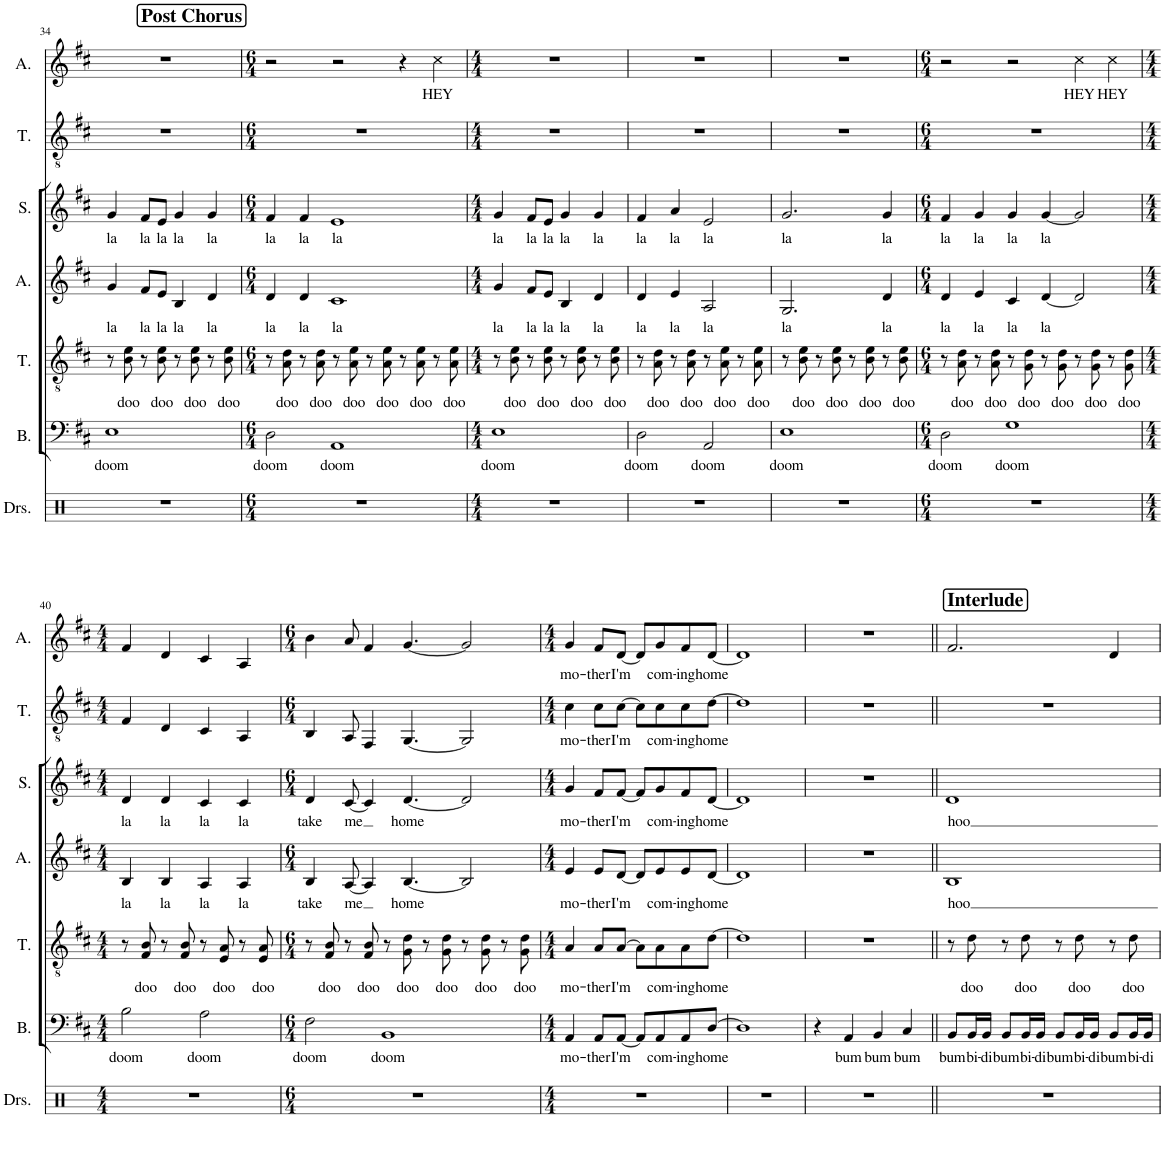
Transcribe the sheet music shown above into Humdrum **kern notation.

**kern	**kern	**text	**kern	**text	**kern	**text	**kern	**text	**kern	**text	**kern	**text
*part7	*part6	*part6	*part5	*part5	*part4	*part4	*part3	*part3	*part2	*part2	*part1	*part1
*staff7	*staff6	*staff6	*staff5	*staff5	*staff4	*staff4	*staff3	*staff3	*staff2	*staff2	*staff1	*staff1
*I"Drumset	*I"Bass	*	*I"Tenor	*	*I"Alto	*	*I"Soprano	*	*I"Tenor	*	*I"Alto	*
*I'Drs.	*I'B.	*	*I'T.	*	*I'A.	*	*I'S.	*	*I'T.	*	*I'A.	*
!!LO:PB:g=z
*clefX	*clefF4	*	*clefGv2	*	*clefG2	*	*clefG2	*	*clefGv2	*	*clefG2	*
*k[]	*k[f#c#]	*	*k[f#c#]	*	*k[f#c#]	*	*k[f#c#]	*	*k[f#c#]	*	*k[f#c#]	*
*M4/4	*M4/4	*	*M4/4	*	*M4/4	*	*M4/4	*	*M4/4	*	*M4/4	*
!!LO:REH:place=s1:a:B:cj:fs=14:t=Post Chorus
=34	=34	=34	=34	=34	=34	=34	=34	=34	=34	=34	=34	=34
!	!	!LO:LY:b	!	!	!	!LO:LY:b	!	!LO:LY:b	!	!	!	!
1r	1E	doom	8r	.	4g/	la	4g/	la	1r	.	1r	.
!	!	!	!	!LO:LY:b	!	!	!	!	!	!	!	!
.	.	.	8B\ 8e\	doo	.	.	.	.	.	.	.	.
!	!	!	!	!	!	!LO:LY:b	!	!LO:LY:b	!	!	!	!
.	.	.	8r	.	8f#/L	la	8f#/L	la	.	.	.	.
!	!	!	!	!LO:LY:b	!	!LO:LY:b	!	!LO:LY:b	!	!	!	!
.	.	.	8B\ 8e\	doo	8e/J	la	8e/J	la	.	.	.	.
!	!	!	!	!	!	!LO:LY:b	!	!LO:LY:b	!	!	!	!
.	.	.	8r	.	4B/	la	4g/	la	.	.	.	.
!	!	!	!	!LO:LY:b	!	!	!	!	!	!	!	!
.	.	.	8B\ 8e\	doo	.	.	.	.	.	.	.	.
!	!	!	!	!	!	!LO:LY:b	!	!LO:LY:b	!	!	!	!
.	.	.	8r	.	4d/	la	4g/	la	.	.	.	.
!	!	!	!	!LO:LY:b	!	!	!	!	!	!	!	!
.	.	.	8B\ 8e\	doo	.	.	.	.	.	.	.	.
=35	=35	=35	=35	=35	=35	=35	=35	=35	=35	=35	=35	=35
*M6/4	*M6/4	*	*M6/4	*	*M6/4	*	*M6/4	*	*M6/4	*	*M6/4	*
!	!	!LO:LY:b	!	!	!	!LO:LY:b	!	!LO:LY:b	!	!	!	!
1.r	2D\	doom	8r	.	4d/	la	4f#/	la	1.r	.	2r	.
!	!	!	!	!LO:LY:b	!	!	!	!	!	!	!	!
.	.	.	8A\ 8d\	doo	.	.	.	.	.	.	.	.
!	!	!	!	!	!	!LO:LY:b	!	!LO:LY:b	!	!	!	!
.	.	.	8r	.	4d/	la	4f#/	la	.	.	.	.
!	!	!	!	!LO:LY:b	!	!	!	!	!	!	!	!
.	.	.	8A\ 8d\	doo	.	.	.	.	.	.	.	.
!	!	!LO:LY:b	!	!	!	!LO:LY:b	!	!LO:LY:b	!	!	!	!
.	1AA	doom	8r	.	1c#	la	1e	la	.	.	2r	.
!	!	!	!	!LO:LY:b	!	!	!	!	!	!	!	!
.	.	.	8A\ 8e\	doo	.	.	.	.	.	.	.	.
.	.	.	8r	.	.	.	.	.	.	.	.	.
!	!	!	!	!LO:LY:b	!	!	!	!	!	!	!	!
.	.	.	8A\ 8e\	doo	.	.	.	.	.	.	.	.
.	.	.	8r	.	.	.	.	.	.	.	4r	.
!	!	!	!	!LO:LY:b	!	!	!	!	!	!	!	!
.	.	.	8A\ 8e\	doo	.	.	.	.	.	.	.	.
!	!	!	!	!	!	!	!	!	!	!	!	!LO:LY:b
.	.	.	8r	.	.	.	.	.	.	.	4cc#\	HEY
!	!	!	!	!LO:LY:b	!	!	!	!	!	!	!	!
.	.	.	8A\ 8e\	doo	.	.	.	.	.	.	.	.
=36	=36	=36	=36	=36	=36	=36	=36	=36	=36	=36	=36	=36
*M4/4	*M4/4	*	*M4/4	*	*M4/4	*	*M4/4	*	*M4/4	*	*M4/4	*
!	!	!LO:LY:b	!	!	!	!LO:LY:b	!	!LO:LY:b	!	!	!	!
1r	1E	doom	8r	.	4g/	la	4g/	la	1r	.	1r	.
!	!	!	!	!LO:LY:b	!	!	!	!	!	!	!	!
.	.	.	8B\ 8e\	doo	.	.	.	.	.	.	.	.
!	!	!	!	!	!	!LO:LY:b	!	!LO:LY:b	!	!	!	!
.	.	.	8r	.	8f#/L	la	8f#/L	la	.	.	.	.
!	!	!	!	!LO:LY:b	!	!LO:LY:b	!	!LO:LY:b	!	!	!	!
.	.	.	8B\ 8e\	doo	8e/J	la	8e/J	la	.	.	.	.
!	!	!	!	!	!	!LO:LY:b	!	!LO:LY:b	!	!	!	!
.	.	.	8r	.	4B/	la	4g/	la	.	.	.	.
!	!	!	!	!LO:LY:b	!	!	!	!	!	!	!	!
.	.	.	8B\ 8e\	doo	.	.	.	.	.	.	.	.
!	!	!	!	!	!	!LO:LY:b	!	!LO:LY:b	!	!	!	!
.	.	.	8r	.	4d/	la	4g/	la	.	.	.	.
!	!	!	!	!LO:LY:b	!	!	!	!	!	!	!	!
.	.	.	8B\ 8e\	doo	.	.	.	.	.	.	.	.
=37	=37	=37	=37	=37	=37	=37	=37	=37	=37	=37	=37	=37
!	!	!LO:LY:b	!	!	!	!LO:LY:b	!	!LO:LY:b	!	!	!	!
1r	2D\	doom	8r	.	4d/	la	4f#/	la	1r	.	1r	.
!	!	!	!	!LO:LY:b	!	!	!	!	!	!	!	!
.	.	.	8A\ 8d\	doo	.	.	.	.	.	.	.	.
!	!	!	!	!	!	!LO:LY:b	!	!LO:LY:b	!	!	!	!
.	.	.	8r	.	4e/	la	4a/	la	.	.	.	.
!	!	!	!	!LO:LY:b	!	!	!	!	!	!	!	!
.	.	.	8A\ 8d\	doo	.	.	.	.	.	.	.	.
!	!	!LO:LY:b	!	!	!	!LO:LY:b	!	!LO:LY:b	!	!	!	!
.	2AA/	doom	8r	.	2A/	la	2e/	la	.	.	.	.
!	!	!	!	!LO:LY:b	!	!	!	!	!	!	!	!
.	.	.	8A\ 8e\	doo	.	.	.	.	.	.	.	.
.	.	.	8r	.	.	.	.	.	.	.	.	.
!	!	!	!	!LO:LY:b	!	!	!	!	!	!	!	!
.	.	.	8A\ 8e\	doo	.	.	.	.	.	.	.	.
=38	=38	=38	=38	=38	=38	=38	=38	=38	=38	=38	=38	=38
!	!	!LO:LY:b	!	!	!	!LO:LY:b	!	!LO:LY:b	!	!	!	!
1r	1E	doom	8r	.	2.G/	la	2.g/	la	1r	.	1r	.
!	!	!	!	!LO:LY:b	!	!	!	!	!	!	!	!
.	.	.	8B\ 8e\	doo	.	.	.	.	.	.	.	.
.	.	.	8r	.	.	.	.	.	.	.	.	.
!	!	!	!	!LO:LY:b	!	!	!	!	!	!	!	!
.	.	.	8B\ 8e\	doo	.	.	.	.	.	.	.	.
.	.	.	8r	.	.	.	.	.	.	.	.	.
!	!	!	!	!LO:LY:b	!	!	!	!	!	!	!	!
.	.	.	8B\ 8e\	doo	.	.	.	.	.	.	.	.
!	!	!	!	!	!	!LO:LY:b	!	!LO:LY:b	!	!	!	!
.	.	.	8r	.	4d/	la	4g/	la	.	.	.	.
!	!	!	!	!LO:LY:b	!	!	!	!	!	!	!	!
.	.	.	8B\ 8e\	doo	.	.	.	.	.	.	.	.
=39	=39	=39	=39	=39	=39	=39	=39	=39	=39	=39	=39	=39
*M6/4	*M6/4	*	*M6/4	*	*M6/4	*	*M6/4	*	*M6/4	*	*M6/4	*
!	!	!LO:LY:b	!	!	!	!LO:LY:b	!	!LO:LY:b	!	!	!	!
1.r	2D\	doom	8r	.	4d/	la	4f#/	la	1.r	.	2r	.
!	!	!	!	!LO:LY:b	!	!	!	!	!	!	!	!
.	.	.	8A\ 8d\	doo	.	.	.	.	.	.	.	.
!	!	!	!	!	!	!LO:LY:b	!	!LO:LY:b	!	!	!	!
.	.	.	8r	.	4e/	la	4g/	la	.	.	.	.
!	!	!	!	!LO:LY:b	!	!	!	!	!	!	!	!
.	.	.	8A\ 8d\	doo	.	.	.	.	.	.	.	.
!	!	!LO:LY:b	!	!	!	!LO:LY:b	!	!LO:LY:b	!	!	!	!
.	1G	doom	8r	.	4c#/	la	4g/	la	.	.	2r	.
!	!	!	!	!LO:LY:b	!	!	!	!	!	!	!	!
.	.	.	8G\ 8d\	doo	.	.	.	.	.	.	.	.
!	!	!	!	!	!	!LO:LY:b	!	!LO:LY:b	!	!	!	!
.	.	.	8r	.	[4d/	la	[4g/	la	.	.	.	.
!	!	!	!	!LO:LY:b	!	!	!	!	!	!	!	!
.	.	.	8G\ 8d\	doo	.	.	.	.	.	.	.	.
!	!	!	!	!	!	!	!	!	!	!	!	!LO:LY:b
.	.	.	8r	.	2d/]	.	2g/]	.	.	.	4cc#\	HEY
!	!	!	!	!LO:LY:b	!	!	!	!	!	!	!	!
.	.	.	8G\ 8d\	doo	.	.	.	.	.	.	.	.
!	!	!	!	!	!	!	!	!	!	!	!	!LO:LY:b
.	.	.	8r	.	.	.	.	.	.	.	4cc#\	HEY
!	!	!	!	!LO:LY:b	!	!	!	!	!	!	!	!
.	.	.	8G\ 8d\	doo	.	.	.	.	.	.	.	.
!!LO:LB:g=z
=40	=40	=40	=40	=40	=40	=40	=40	=40	=40	=40	=40	=40
*M4/4	*M4/4	*	*M4/4	*	*M4/4	*	*M4/4	*	*M4/4	*	*M4/4	*
!	!	!LO:LY:b	!	!	!	!LO:LY:b	!	!LO:LY:b	!	!	!	!
1r	2B\	doom	8r	.	4B/	la	4d/	la	4F#/	.	4f#/	.
!	!	!	!	!LO:LY:b	!	!	!	!	!	!	!	!
.	.	.	8F#/ 8B/	doo	.	.	.	.	.	.	.	.
!	!	!	!	!	!	!LO:LY:b	!	!LO:LY:b	!	!	!	!
.	.	.	8r	.	4B/	la	4d/	la	4D/	.	4d/	.
!	!	!	!	!LO:LY:b	!	!	!	!	!	!	!	!
.	.	.	8F#/ 8B/	doo	.	.	.	.	.	.	.	.
!	!	!LO:LY:b	!	!	!	!LO:LY:b	!	!LO:LY:b	!	!	!	!
.	2A\	doom	8r	.	4A/	la	4c#/	la	4C#/	.	4c#/	.
!	!	!	!	!LO:LY:b	!	!	!	!	!	!	!	!
.	.	.	8E/ 8A/	doo	.	.	.	.	.	.	.	.
!	!	!	!	!	!	!LO:LY:b	!	!LO:LY:b	!	!	!	!
.	.	.	8r	.	4A/	la	4c#/	la	4AA/	.	4A/	.
!	!	!	!	!LO:LY:b	!	!	!	!	!	!	!	!
.	.	.	8E/ 8A/	doo	.	.	.	.	.	.	.	.
=41	=41	=41	=41	=41	=41	=41	=41	=41	=41	=41	=41	=41
*M6/4	*M6/4	*	*M6/4	*	*M6/4	*	*M6/4	*	*M6/4	*	*M6/4	*
!	!	!LO:LY:b	!	!	!	!LO:LY:b	!	!LO:LY:b	!	!	!	!
1.r	2F#\	doom	8r	.	4B/	take	4d/	take	4BB/	.	4b\	.
!	!	!	!	!LO:LY:b	!	!	!	!	!	!	!	!
.	.	.	8F#/ 8B/	doo	.	.	.	.	.	.	.	.
!	!	!	!	!	!	!LO:LY:b	!	!LO:LY:b	!	!	!	!
.	.	.	8r	.	[8A/	me	[8c#/	me	8AA/	.	8a/	.
!	!	!	!	!LO:LY:b	!	!	!	!	!	!	!	!
.	.	.	8F#/ 8B/	doo	4A/]	.	4c#/]	.	4FF#/	.	4f#/	.
!	!	!LO:LY:b	!	!	!	!	!	!	!	!	!	!
.	1BB	doom	8r	.	.	.	.	.	.	.	.	.
!	!	!	!	!LO:LY:b	!	!LO:LY:b	!	!LO:LY:b	!	!	!	!
.	.	.	8G\ 8d\	doo	[4.B/	home	[4.d/	home	[4.GG/	.	[4.g/	.
.	.	.	8r	.	.	.	.	.	.	.	.	.
!	!	!	!	!LO:LY:b	!	!	!	!	!	!	!	!
.	.	.	8G\ 8d\	doo	.	.	.	.	.	.	.	.
.	.	.	8r	.	2B/]	.	2d/]	.	2GG/]	.	2g/]	.
!	!	!	!	!LO:LY:b	!	!	!	!	!	!	!	!
.	.	.	8G\ 8d\	doo	.	.	.	.	.	.	.	.
.	.	.	8r	.	.	.	.	.	.	.	.	.
!	!	!	!	!LO:LY:b	!	!	!	!	!	!	!	!
.	.	.	8G\ 8d\	doo	.	.	.	.	.	.	.	.
=42	=42	=42	=42	=42	=42	=42	=42	=42	=42	=42	=42	=42
*M4/4	*M4/4	*	*M4/4	*	*M4/4	*	*M4/4	*	*M4/4	*	*M4/4	*
!	!	!LO:LY:b	!	!LO:LY:b	!	!LO:LY:b	!	!LO:LY:b	!	!LO:LY:b	!	!LO:LY:b
1r	4AA/	mo-	4A/	mo-	4e/	mo-	4g/	mo-	4c#\	mo-	4g/	mo-
!	!	!LO:LY:b	!	!LO:LY:b	!	!LO:LY:b	!	!LO:LY:b	!	!LO:LY:b	!	!LO:LY:b
.	8AA/L	-ther	8A/L	-ther	8e/L	-ther	8f#/L	-ther	8c#\L	-ther	8f#/L	-ther
!	!	!LO:LY:b	!	!LO:LY:b	!	!LO:LY:b	!	!LO:LY:b	!	!LO:LY:b	!	!LO:LY:b
.	[8AA/J	I'm	[8A/J	I'm	[8d/J	I'm	[8f#/J	I'm	[8c#\J	I'm	[8d/J	I'm
.	8AA/L]	.	8A\L]	.	8d/L]	.	8f#/L]	.	8c#\L]	.	8d/L]	.
!	!	!LO:LY:b	!	!LO:LY:b	!	!LO:LY:b	!	!LO:LY:b	!	!LO:LY:b	!	!LO:LY:b
.	8AA/	com-	8A\	com-	8e/	com-	8g/	com-	8c#\	com-	8g/	com-
!	!	!LO:LY:b	!	!LO:LY:b	!	!LO:LY:b	!	!LO:LY:b	!	!LO:LY:b	!	!LO:LY:b
.	8AA/	-ing	8A\	-ing	8e/	-ing	8f#/	-ing	8c#\	-ing	8f#/	-ing
!	!	!LO:LY:b	!	!LO:LY:b	!	!LO:LY:b	!	!LO:LY:b	!	!LO:LY:b	!	!LO:LY:b
.	[8D/J	home	[8d\J	home	[8d/J	home	[8d/J	home	[8d\J	home	[8d/J	home
=43	=43	=43	=43	=43	=43	=43	=43	=43	=43	=43	=43	=43
1r	1D]	.	1d]	.	1d]	.	1d]	.	1d]	.	1d]	.
=44	=44	=44	=44	=44	=44	=44	=44	=44	=44	=44	=44	=44
1r	4r	.	1r	.	1r	.	1r	.	1r	.	1r	.
!	!	!LO:LY:b	!	!	!	!	!	!	!	!	!	!
.	4AA/	bum	.	.	.	.	.	.	.	.	.	.
!	!	!LO:LY:b	!	!	!	!	!	!	!	!	!	!
.	4BB/	bum	.	.	.	.	.	.	.	.	.	.
!	!	!LO:LY:b	!	!	!	!	!	!	!	!	!	!
.	4C#/	bum	.	.	.	.	.	.	.	.	.	.
!!LO:REH:place=s1:a:B:cj:fs=14:t=Interlude
=45||	=45||	=45||	=45||	=45||	=45||	=45||	=45||	=45||	=45||	=45||	=45||	=45||
!	!	!LO:LY:b	!	!	!	!LO:LY:b	!	!LO:LY:b	!	!	!	!
1r	8BB/L	bum	8r	.	1B	hoo	1d	hoo	1r	.	2.f#/	.
!	!	!LO:LY:b	!	!LO:LY:b	!	!	!	!	!	!	!	!
.	16BB/L	bi-	8d\	doo	.	.	.	.	.	.	.	.
!	!	!LO:LY:b	!	!	!	!	!	!	!	!	!	!
.	16BB/JJ	-di	.	.	.	.	.	.	.	.	.	.
!	!	!LO:LY:b	!	!	!	!	!	!	!	!	!	!
.	8BB/L	bum	8r	.	.	.	.	.	.	.	.	.
!	!	!LO:LY:b	!	!LO:LY:b	!	!	!	!	!	!	!	!
.	16BB/L	bi-	8d\	doo	.	.	.	.	.	.	.	.
!	!	!LO:LY:b	!	!	!	!	!	!	!	!	!	!
.	16BB/JJ	-di	.	.	.	.	.	.	.	.	.	.
!	!	!LO:LY:b	!	!	!	!	!	!	!	!	!	!
.	8BB/L	bum	8r	.	.	.	.	.	.	.	.	.
!	!	!LO:LY:b	!	!LO:LY:b	!	!	!	!	!	!	!	!
.	16BB/L	bi-	8d\	doo	.	.	.	.	.	.	.	.
!	!	!LO:LY:b	!	!	!	!	!	!	!	!	!	!
.	16BB/JJ	-di	.	.	.	.	.	.	.	.	.	.
!	!	!LO:LY:b	!	!	!	!	!	!	!	!	!	!
.	8BB/L	bum	8r	.	.	.	.	.	.	.	4d/	.
!	!	!LO:LY:b	!	!LO:LY:b	!	!	!	!	!	!	!	!
.	16BB/L	bi-	8d\	doo	.	.	.	.	.	.	.	.
!	!	!LO:LY:b	!	!	!	!	!	!	!	!	!	!
.	16BB/JJ	-di	.	.	.	.	.	.	.	.	.	.
=	=	=	=	=	=	=	=	=	=	=	=	=
*-	*-	*-	*-	*-	*-	*-	*-	*-	*-	*-	*-	*-
